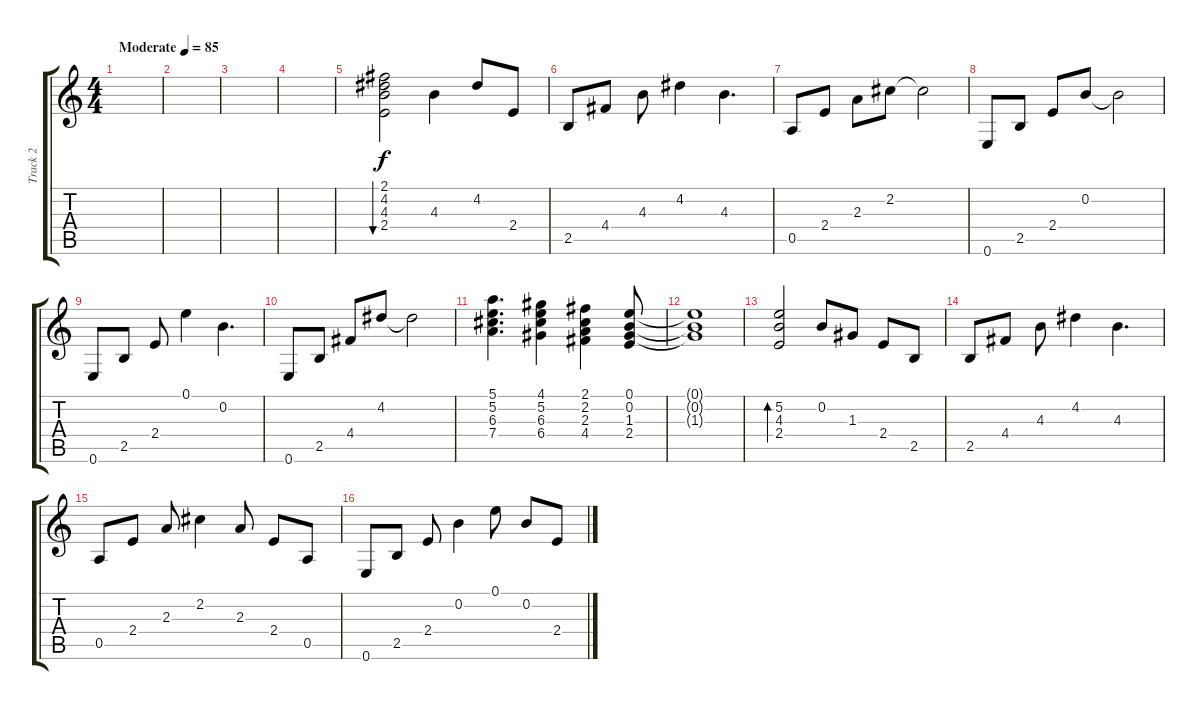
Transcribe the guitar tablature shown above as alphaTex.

\track ("Track 2" "Track 2") {instrument acousticguitarsteel}
\staff {score tabs}
\tuning (E4 B3 G3 D3 A2 E2) {hide}
\ts (4 4)
\tempo (85 "Moderate")
\clef g2
\ks c
|
|
|
|
(2.1 4.2 4.3 2.4).2{bu 240} 4.3.4 4.2.8 2.4.8 |
2.5.8 4.4.8 4.3.8 4.2.4 4.3.4{d} |
0.5.8 2.4.8 2.3.8 2.2.8 2.2{t}.2 |
0.6.8 2.5.8 2.4.8 0.2.8 0.2{t}.2 |
0.6.8 2.5.8 2.4.8 0.1.4 0.2.4{d} |
0.6.8 2.5.8 4.4.8 4.2.8 4.2{t}.2 |
(5.1 5.2 6.3 7.4).4{d} (4.1 5.2 6.3 6.4).4 (2.1 2.2 2.3 4.4).4 (0.1 0.2 1.3 2.4).8 |
(0.1{t} 0.2{t} 1.3{t}).1 |
(5.2 4.3 2.4).2{bd 240} 0.2.8 1.3.8 2.4.8 2.5.8 |
2.5.8 4.4.8 4.3.8 4.2.4 4.3.4{d} |
0.5.8 2.4.8 2.3.8 2.2.4 2.3.8 2.4.8 0.5.8 |
0.6.8 2.5.8 2.4.8 0.2.4 0.1.8 0.2.8 2.4.8
